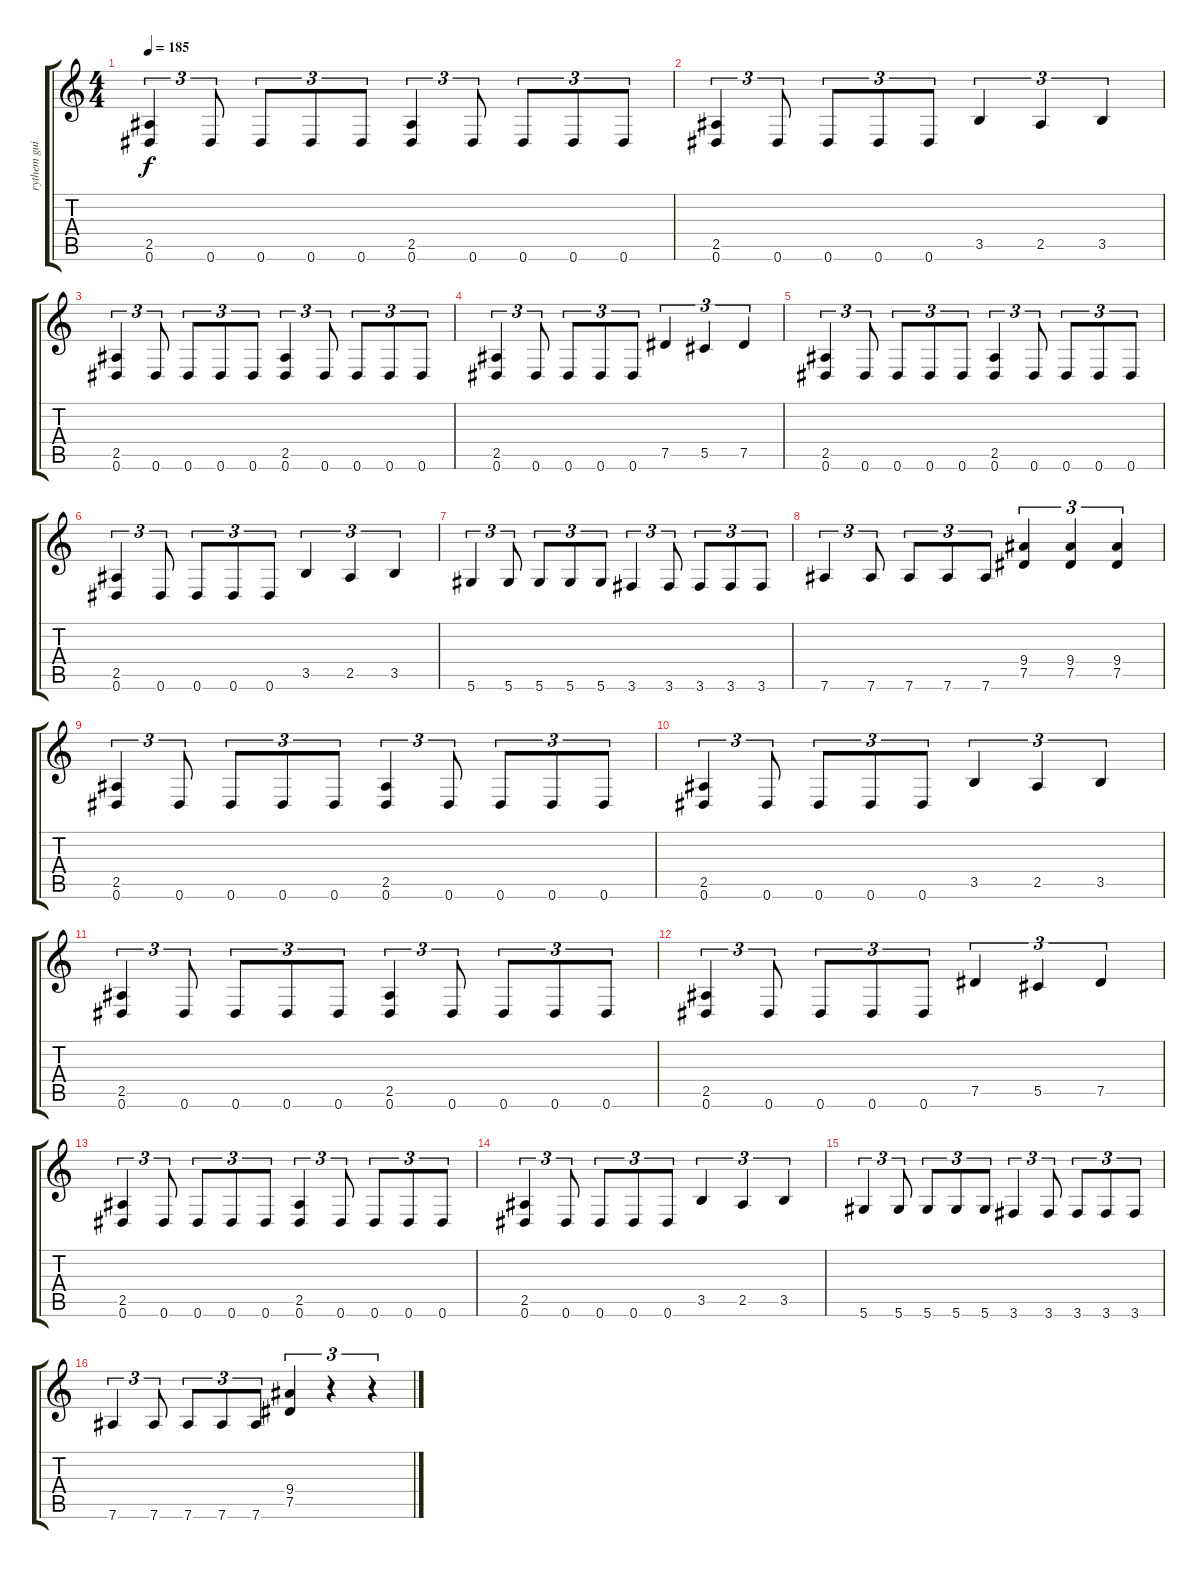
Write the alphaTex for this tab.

\track ("rythem guitar" "rythem gui") {instrument distortionguitar}
\staff {score tabs}
\tuning (Eb4 Bb3 Gb3 Db3 Ab2 Eb2) {hide}
\ts (4 4)
\tempo 185
\clef g2
\ks c
(2.5 0.6).4{tu (3 2) dy f} 0.6.8{tu (3 2)} 0.6.8{tu (3 2)} 0.6.8{tu (3 2)} 0.6.8{tu (3 2)} (2.5 0.6).4{tu (3 2)} 0.6.8{tu (3 2)} 0.6.8{tu (3 2)} 0.6.8{tu (3 2)} 0.6.8{tu (3 2)} |
(2.5 0.6).4{tu (3 2)} 0.6.8{tu (3 2)} 0.6.8{tu (3 2)} 0.6.8{tu (3 2)} 0.6.8{tu (3 2)} 3.5.4{tu (3 2)} 2.5.4{tu (3 2)} 3.5.4{tu (3 2)} |
(2.5 0.6).4{tu (3 2)} 0.6.8{tu (3 2)} 0.6.8{tu (3 2)} 0.6.8{tu (3 2)} 0.6.8{tu (3 2)} (2.5 0.6).4{tu (3 2)} 0.6.8{tu (3 2)} 0.6.8{tu (3 2)} 0.6.8{tu (3 2)} 0.6.8{tu (3 2)} |
(2.5 0.6).4{tu (3 2)} 0.6.8{tu (3 2)} 0.6.8{tu (3 2)} 0.6.8{tu (3 2)} 0.6.8{tu (3 2)} 7.5.4{tu (3 2)} 5.5.4{tu (3 2)} 7.5.4{tu (3 2)} |
(2.5 0.6).4{tu (3 2)} 0.6.8{tu (3 2)} 0.6.8{tu (3 2)} 0.6.8{tu (3 2)} 0.6.8{tu (3 2)} (2.5 0.6).4{tu (3 2)} 0.6.8{tu (3 2)} 0.6.8{tu (3 2)} 0.6.8{tu (3 2)} 0.6.8{tu (3 2)} |
(2.5 0.6).4{tu (3 2)} 0.6.8{tu (3 2)} 0.6.8{tu (3 2)} 0.6.8{tu (3 2)} 0.6.8{tu (3 2)} 3.5.4{tu (3 2)} 2.5.4{tu (3 2)} 3.5.4{tu (3 2)} |
5.6.4{tu (3 2)} 5.6.8{tu (3 2)} 5.6.8{tu (3 2)} 5.6.8{tu (3 2)} 5.6.8{tu (3 2)} 3.6.4{tu (3 2)} 3.6.8{tu (3 2)} 3.6.8{tu (3 2)} 3.6.8{tu (3 2)} 3.6.8{tu (3 2)} |
7.6.4{tu (3 2)} 7.6.8{tu (3 2)} 7.6.8{tu (3 2)} 7.6.8{tu (3 2)} 7.6.8{tu (3 2)} (9.4 7.5).4{tu (3 2)} (9.4 7.5).4{tu (3 2)} (9.4 7.5).4{tu (3 2)} |
(2.5 0.6).4{tu (3 2)} 0.6.8{tu (3 2)} 0.6.8{tu (3 2)} 0.6.8{tu (3 2)} 0.6.8{tu (3 2)} (2.5 0.6).4{tu (3 2)} 0.6.8{tu (3 2)} 0.6.8{tu (3 2)} 0.6.8{tu (3 2)} 0.6.8{tu (3 2)} |
(2.5 0.6).4{tu (3 2)} 0.6.8{tu (3 2)} 0.6.8{tu (3 2)} 0.6.8{tu (3 2)} 0.6.8{tu (3 2)} 3.5.4{tu (3 2)} 2.5.4{tu (3 2)} 3.5.4{tu (3 2)} |
(2.5 0.6).4{tu (3 2)} 0.6.8{tu (3 2)} 0.6.8{tu (3 2)} 0.6.8{tu (3 2)} 0.6.8{tu (3 2)} (2.5 0.6).4{tu (3 2)} 0.6.8{tu (3 2)} 0.6.8{tu (3 2)} 0.6.8{tu (3 2)} 0.6.8{tu (3 2)} |
(2.5 0.6).4{tu (3 2)} 0.6.8{tu (3 2)} 0.6.8{tu (3 2)} 0.6.8{tu (3 2)} 0.6.8{tu (3 2)} 7.5.4{tu (3 2)} 5.5.4{tu (3 2)} 7.5.4{tu (3 2)} |
(2.5 0.6).4{tu (3 2)} 0.6.8{tu (3 2)} 0.6.8{tu (3 2)} 0.6.8{tu (3 2)} 0.6.8{tu (3 2)} (2.5 0.6).4{tu (3 2)} 0.6.8{tu (3 2)} 0.6.8{tu (3 2)} 0.6.8{tu (3 2)} 0.6.8{tu (3 2)} |
(2.5 0.6).4{tu (3 2)} 0.6.8{tu (3 2)} 0.6.8{tu (3 2)} 0.6.8{tu (3 2)} 0.6.8{tu (3 2)} 3.5.4{tu (3 2)} 2.5.4{tu (3 2)} 3.5.4{tu (3 2)} |
5.6.4{tu (3 2)} 5.6.8{tu (3 2)} 5.6.8{tu (3 2)} 5.6.8{tu (3 2)} 5.6.8{tu (3 2)} 3.6.4{tu (3 2)} 3.6.8{tu (3 2)} 3.6.8{tu (3 2)} 3.6.8{tu (3 2)} 3.6.8{tu (3 2)} |
7.6.4{tu (3 2)} 7.6.8{tu (3 2)} 7.6.8{tu (3 2)} 7.6.8{tu (3 2)} 7.6.8{tu (3 2)} (9.4 7.5).4{tu (3 2)} r.4{tu (3 2)} r.4{tu (3 2)}
